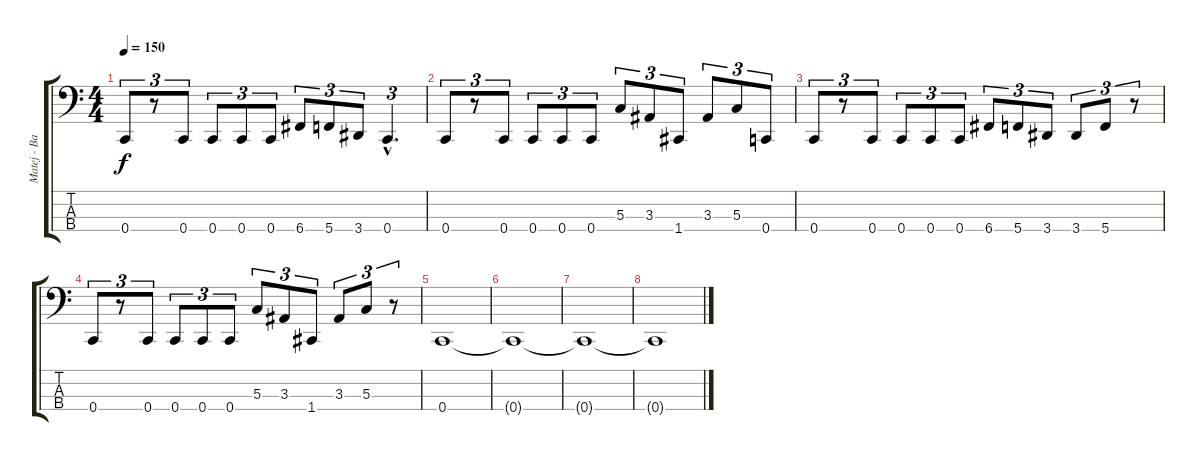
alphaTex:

\track ("Matej - Bass" "Matej - Ba") {instrument electricbasspick}
\staff {score tabs}
\tuning (F2 C2 G1 C1) {hide}
\ts (4 4)
\tempo 150
\clef f4
\ks c
0.4.8{tu (3 2) dy f} r.8{tu (3 2)} 0.4.8{tu (3 2)} 0.4.8{tu (3 2)} 0.4.8{tu (3 2)} 0.4.8{tu (3 2)} 6.4.8{tu (3 2)} 5.4.8{tu (3 2)} 3.4.8{tu (3 2)} 0.4{hac}.4{d tu (3 2)} |
0.4.8{tu (3 2)} r.8{tu (3 2)} 0.4.8{tu (3 2)} 0.4.8{tu (3 2)} 0.4.8{tu (3 2)} 0.4.8{tu (3 2)} 5.3.8{tu (3 2)} 3.3.8{tu (3 2)} 1.4.8{tu (3 2)} 3.3.8{tu (3 2)} 5.3.8{tu (3 2)} 0.4.8{tu (3 2)} |
0.4.8{tu (3 2)} r.8{tu (3 2)} 0.4.8{tu (3 2)} 0.4.8{tu (3 2)} 0.4.8{tu (3 2)} 0.4.8{tu (3 2)} 6.4.8{tu (3 2)} 5.4.8{tu (3 2)} 3.4.8{tu (3 2)} 3.4.8{tu (3 2)} 5.4.8{tu (3 2)} r.8{tu (3 2)} |
0.4.8{tu (3 2)} r.8{tu (3 2)} 0.4.8{tu (3 2)} 0.4.8{tu (3 2)} 0.4.8{tu (3 2)} 0.4.8{tu (3 2)} 5.3.8{tu (3 2)} 3.3.8{tu (3 2)} 1.4.8{tu (3 2)} 3.3.8{tu (3 2)} 5.3.8{tu (3 2)} r.8{tu (3 2)} |
0.4.1 |
0.4{t}.1 |
0.4{t}.1 |
0.4{t}.1
